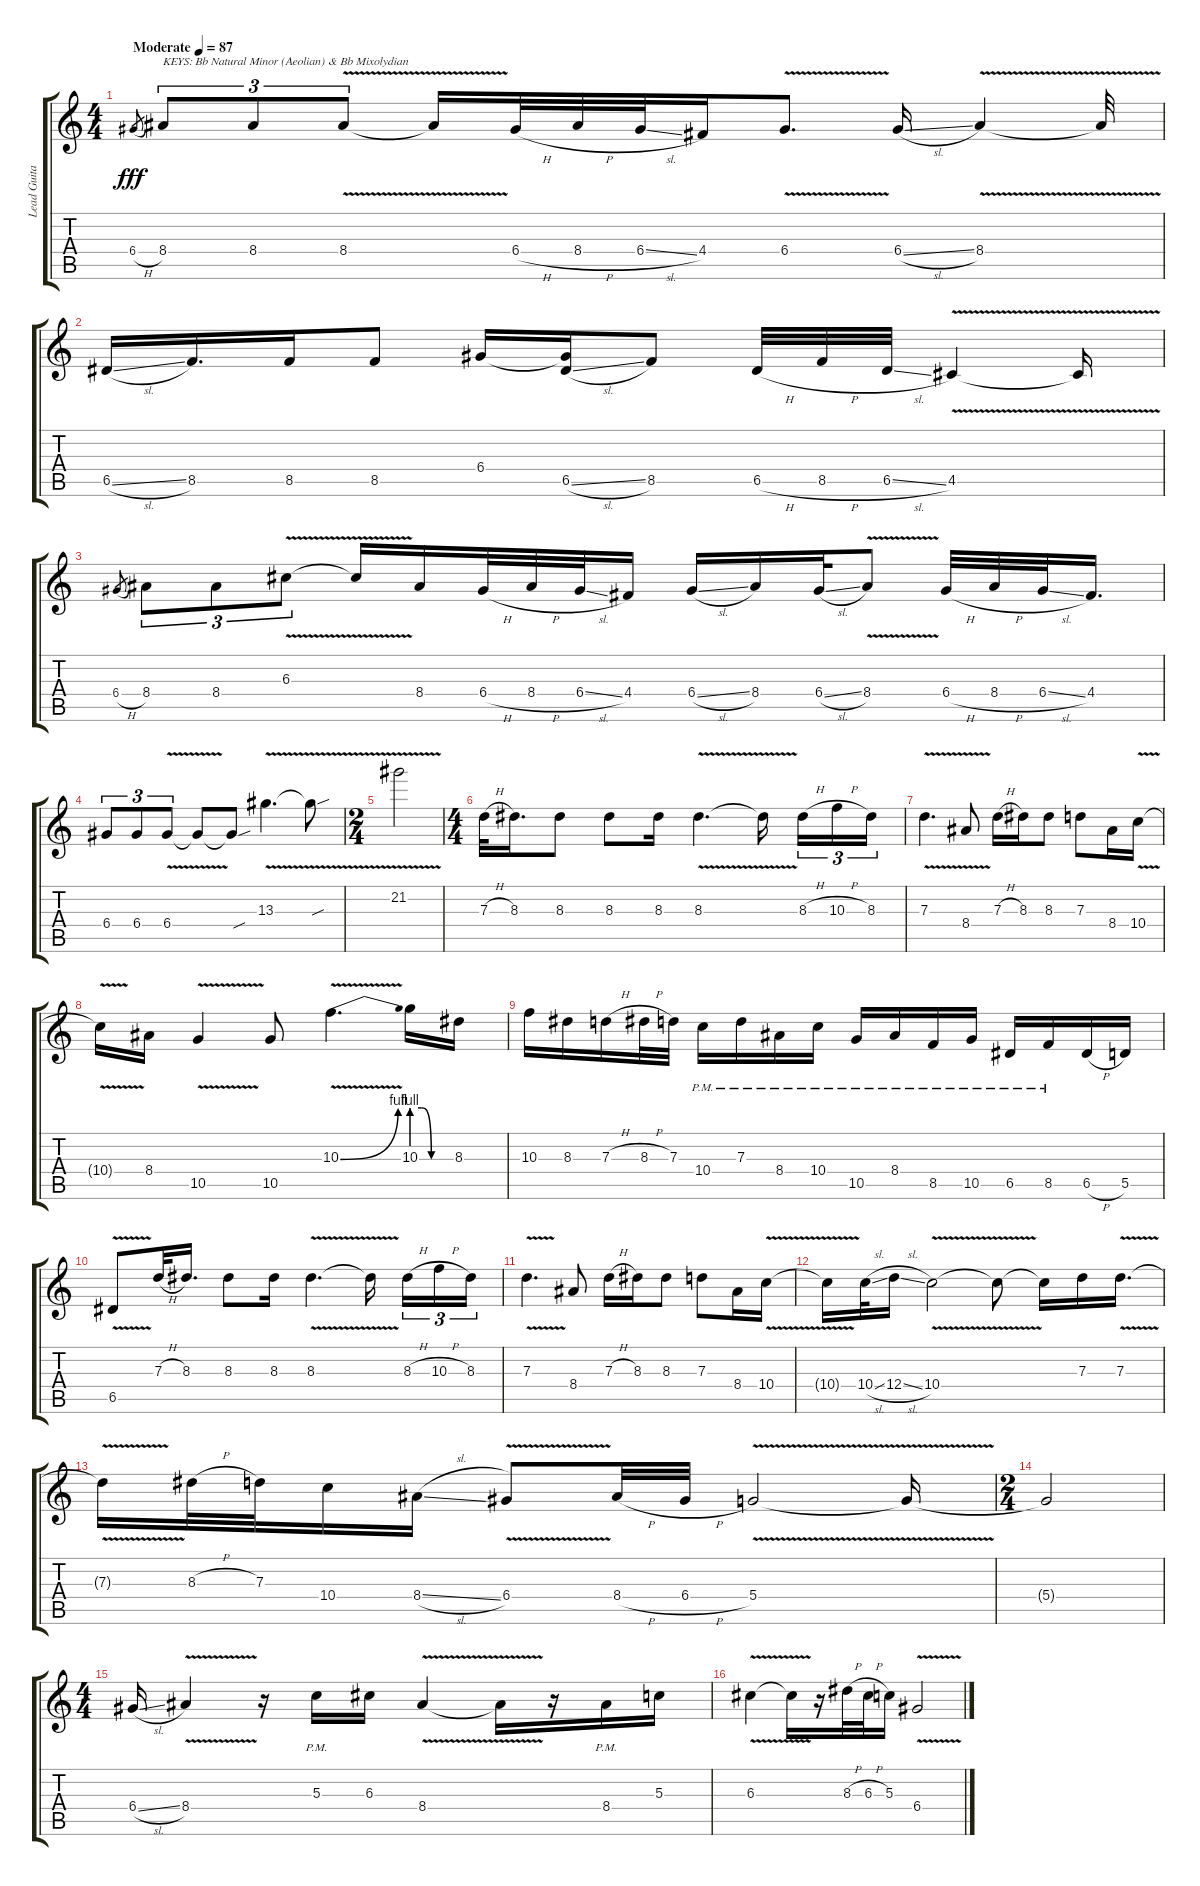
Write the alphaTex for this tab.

\track ("Lead Guitar" "Lead Guita") {instrument distortionguitar}
\staff {score tabs}
\tuning (E4 B3 G3 D3 A2 E2) {hide}
\ts (4 4)
\tempo (87 "Moderate")
\clef g2
\ks c
6.4{h}.8{gr dy fff instrument distortionguitar} 8.4.8{tu (3 2) txt "KEYS: Bb Natural Minor (Aeolian) & Bb Mixolydian"} 8.4.8{tu (3 2)} 8.4{v}.8{tu (3 2)} 8.4{t}.16 6.4{h}.32 8.4{h}.32 6.4{sl}.32 4.4.16 6.4{v}.8{d} 6.4{sl}.16 8.4{v}.4 8.4{t}.32 |
6.5{sl}.16 8.5.16{d} 8.5.16 8.5.8 6.4.16 (6.4{t} 6.5{sl}).16 8.5.8 6.5{h}.32 8.5{h}.32 6.5{sl}.32 4.5{v}.4 4.5{t}.16 |
6.4{h}.8{gr} 8.4.8{tu (3 2)} 8.4.8{tu (3 2)} 6.3{v}.8{tu (3 2)} 6.3{t}.16 8.4.16 6.4{h}.32 8.4{h}.32 6.4{sl}.32 4.4.16 6.4{sl}.16 8.4.16 6.4{sl}.32 8.4{v}.8 6.4{h}.32 8.4{h}.32 6.4{sl}.32 4.4.16{d} |
6.4.8{tu (3 2)} 6.4.8{tu (3 2)} 6.4{v}.8{tu (3 2)} 6.4{t}.8 6.4{sou t}.8 13.3{v}.4{d} 13.3{sou t}.8 |
\ts (2 4)
21.2{v}.2 |
\ts (4 4)
7.3{h}.32 8.3.16{d} 8.3.8 8.3.8 8.3.16 8.3{v}.4{d} 8.3{t}.16{beam splitsecondary} 8.3{h}.16{tu (3 2)} 10.3{h}.16{tu (3 2)} 8.3.16{tu (3 2)} |
7.3{v}.4{d} 8.4{v}.8 7.3{h}.16 8.3.16 8.3.8 7.3.8 8.4.16 10.4{v}.16 |
10.4{t}.16 8.4.16 10.5{v}.4 10.5.8 10.3{be (bend 0 0 60 4) v}.4{d} 10.3{be (custom 0 4 15 4 30 0 45 0 60 0)}.16 8.3.16 |
10.3.16 8.3.16 7.3{h}.16 8.3{h}.32 7.3.32 10.4{pm}.16 7.3{pm}.16 8.4{pm}.16 10.4{pm}.16 10.5{pm}.16 8.4{pm}.16 8.5{pm}.16 10.5{pm}.16 6.5{pm}.16 8.5{pm}.16 6.5{h}.16 5.5.16 |
6.5{v}.8 7.3{h}.32 8.3.16{d} 8.3.8 8.3.16 8.3{v}.4{d} 8.3{t}.16{beam splitsecondary} 8.3{h}.16{tu (3 2)} 10.3{h}.16{tu (3 2)} 8.3.16{tu (3 2)} |
7.3{v}.4{d} 8.4.8 7.3{h}.16 8.3.16 8.3.8 7.3.8 8.4.16 10.4{v}.16 |
10.4{t}.16 10.4{sl}.32 12.4{sl}.16 10.4{v}.2 10.4{t}.8 10.4{t}.16 7.3.16 7.3{v}.16{d} |
7.3{t}.16 8.3{h}.32 7.3.32 10.4.16 8.4{sl}.16 6.4{v}.8 8.4{h}.32 6.4{h}.32 5.4{v}.2 5.4{t}.16 |
\ts (2 4)
5.4{t}.2 |
\ts (4 4)
6.4{sl}.16 8.4{v}.4 r.16 5.3{pm}.16 6.3.16 8.4{v}.4 8.4{t}.16 r.16 8.4{pm}.16 5.3.16 |
6.3{v}.4 6.3{t}.16 r.16 8.3{h}.32 6.3{h}.32 5.3.16 6.4{v}.2
